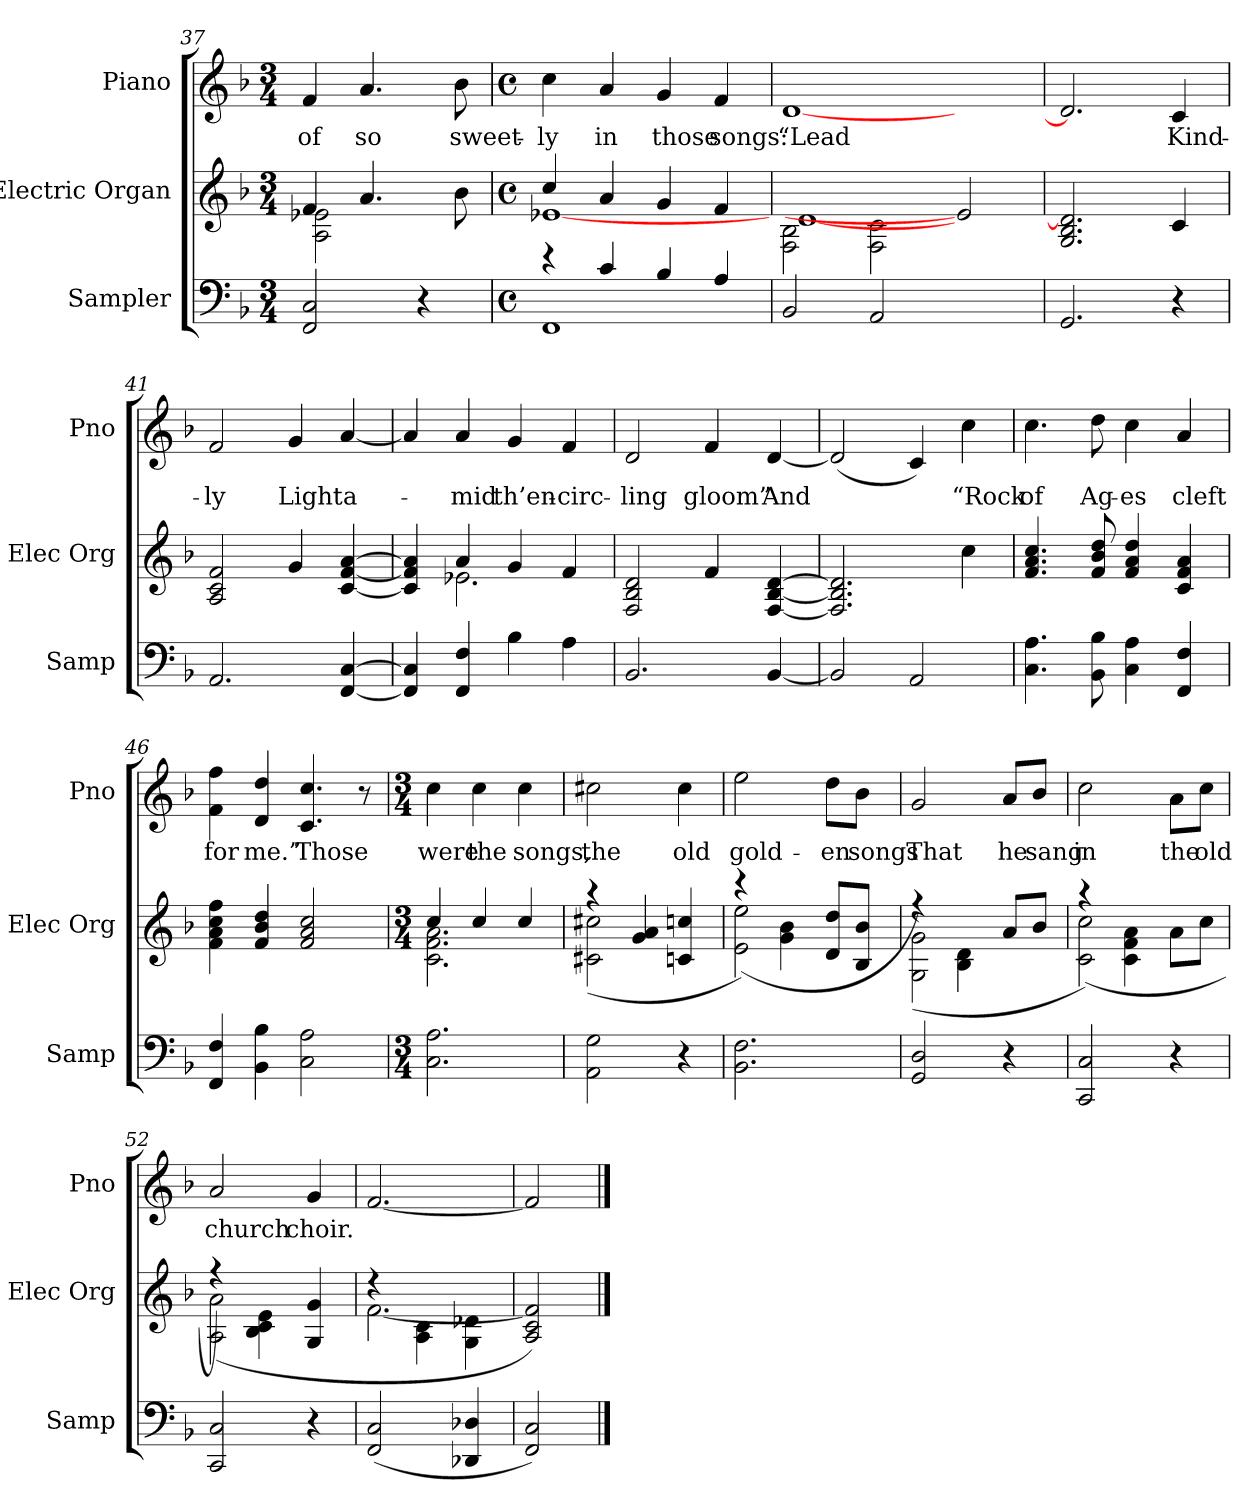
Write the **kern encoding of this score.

**kern	**kern	**kern	**text
*part3	*part2	*part1	*part1
*staff3	*staff2	*staff1	*staff1
*I"Sampler	*I"Electric Organ	*I"Piano	*
*I'Samp	*I'Elec Org	*I'Pno	*
*clefF4	*clefG2	*clefG2	*
*k[b-]	*k[b-]	*k[b-]	*
*F:	*F:	*F:	*
*M3/4	*M3/4	*M3/4	*
=37	=37	=37	=37
*	*^	*	*
2FF 2C	4f/	2A 2e-X	4f	of
.	4.a	.	4.a	so
4r	.	4ryy	.	.
.	8b-	.	8b-	sweet-
=38	=38	=38	=38	=38
*M4/4	*M4/4	*	*M4/4	*
*met(c)	*met(c)	*	*met(c)	*
*^	*	*	*	*
4r	1FF	4cc/	[1e-X	4cc	-ly
4c/	.	4a/	.	4a	in
4B-/	.	4g/	.	4g	those
4A/	.	4f/	.	4f	songs:
*v	*v	*	*	*	*
=39	=39	=39	=39	=39
2BB-	2F\ 2B-\	[1d	[1d	“Lead
2AA	2F\ 2c\	.	.	.
2ryy	2ryy	2e-]	2ryy	.
*	*v	*v	*	*
=40	=40	=40	=40
2.GG	2.G 2.B- 2.d]	2.d]	.
4r	4c	4c	Kind-
=41	=41	=41	=41
2.AA	2A 2c 2f	2f	-ly
.	4g	4g	Light
[4FF [4C	[4c [4f [4a	[4a	a-
=42	=42	=42	=42
*	*^	*	*
4FF] 4C]	4c] 4f] 4a]	4ryy	4a]	.
4FF 4F	4a/	2.e-X	4a	-mid
4B-	4g/	.	4g	th’en-
4A	4f/	.	4f	-circ-
*	*v	*v	*	*
=43	=43	=43	=43
2.BB-	2F 2B- 2d	2d	-ling
.	4f	4f	gloom”
[4BB-	[4F [4B- [4d	[4d	And
=44	=44	=44	=44
2BB-]	2.F] 2.B-] 2.d]	(2d]	.
2AA	.	4c)	.
.	4cc	4cc	“Rock
=45	=45	=45	=45
4.C 4.A	4.f 4.a 4.cc	4.cc	of
8BB- 8B-	8f 8b- 8dd	8dd	Ag-
4C 4A	4f 4a 4dd	4cc	-es
4FF 4F	4c 4f 4a	4a	cleft
=46	=46	=46	=46
4FF 4F	4f 4a 4cc 4ff	4f 4ff	for
4BB- 4B-	4f 4b- 4dd	4d 4dd	me.”
2C 2A	2f 2a 2cc	4.c 4.cc	Those
.	.	8r	.
=47	=47	=47	=47
*M3/4	*M3/4	*M3/4	*
*	*^	*	*
2.C 2.A	4cc/	2.c 2.f 2.a	4cc	were
.	4cc/	.	4cc	the
.	4cc/	.	4cc	songs,
=48	=48	=48	=48	=48
2AA 2G	4r	(2c#X 2cc#X	2cc#X	the
.	4g 4a	.	.	.
4r	4c 4cc	4ryy	4cc#	old
=49	=49	=49	=49	=49
2.BB- 2.F	4r)	(2e 2ee	2ee	gold-
.	4g\ 4b-\	.	.	.
.	8d/ 8dd/L	4ryy	8dd\L	-en
.	8B-/ 8b-/J	.	8b-\J	songs
=50	=50	=50	=50	=50
2GG 2D	4r)	(2G 2g	2g	That
.	4B-\ 4d\	.	.	.
4r	8a/L	4ryy	8a/L	he
.	8b-/J	.	8b-/J	sang
=51	=51	=51	=51	=51
2CC 2C	4r)	(2c 2cc	2cc	in
.	4c\ 4f\ 4a\	.	.	.
4r	8a\L	4ryy	8a\L	the
.	8cc\J	.	8cc\J	old
=52	=52	=52	=52	=52
2CC 2C	4r)	(2A 2a	2a	church
.	4B-\ 4c\ 4e\	.	.	.
4r	4G 4g	4ryy	4g	choir.
=53	=53	=53	=53	=53
(2FF 2C	4r	[2.f	[2.f	.
.	4A\ 4c\	.	.	.
4DD-X 4D-X	4G\ 4d-X\	.	.	.
*	*v	*v	*	*
=54	=54	=54	=54
2FF 2C)	2A 2c 2f])	2f]	.
==	==	==	==
*-	*-	*-	*-
